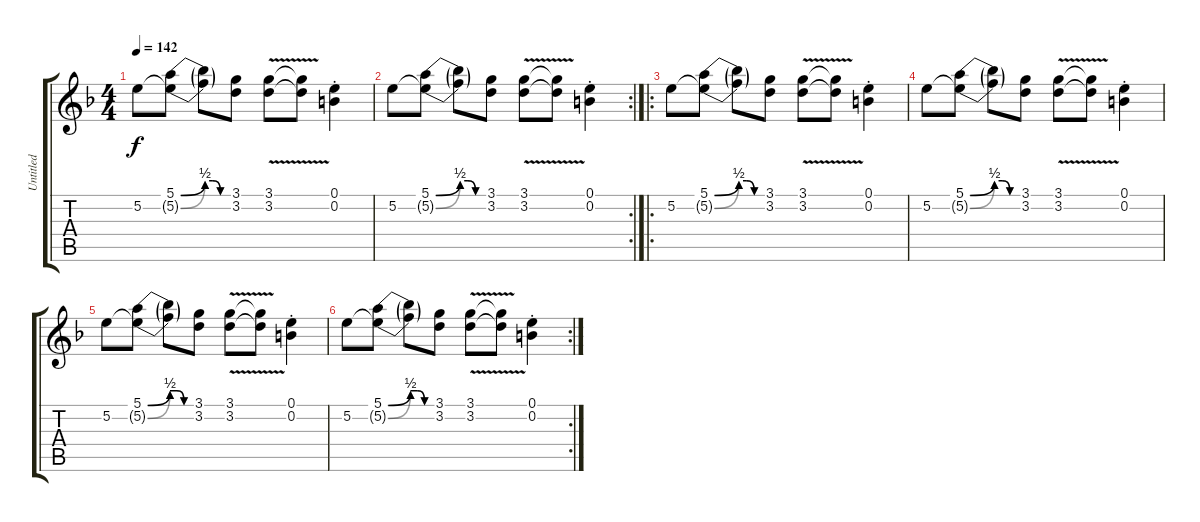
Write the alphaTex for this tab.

\track ("Untitled" "Untitled") {instrument overdrivenguitar}
\staff {score tabs}
\tuning (E4 B3 G3 D3 A2 E2) {hide}
\ts (4 4)
\tempo 142
\clef g2
\ks f
5.2.8{dy f} (5.1{be (bend 0 0 60 2)} 5.2{be (bend 0 0 60 2) t}).8 (5.1{be (custom 0 2 20 2 40 0 60 0) t} 5.2{be (custom 0 2 20 2 40 0 60 0) t}).8 (3.1 3.2).8 (3.1{v} 3.2{v}).8 (3.1{v t} 3.2{v t}).8 (0.1{st} 0.2{st}).4 |
\rc 2
5.2.8 (5.1{be (bend 0 0 60 2)} 5.2{be (bend 0 0 60 2) t}).8 (5.1{be (custom 0 2 20 2 40 0 60 0) t} 5.2{be (custom 0 2 20 2 40 0 60 0) t}).8 (3.1 3.2).8 (3.1{v} 3.2{v}).8 (3.1{v t} 3.2{v t}).8 (0.1{st} 0.2{st}).4 |
\ro
5.2.8 (5.1{be (bend 0 0 60 2)} 5.2{be (bend 0 0 60 2) t}).8 (5.1{be (custom 0 2 20 2 40 0 60 0) t} 5.2{be (custom 0 2 20 2 40 0 60 0) t}).8 (3.1 3.2).8 (3.1{v} 3.2{v}).8 (3.1{v t} 3.2{v t}).8 (0.1{st} 0.2{st}).4 |
5.2.8 (5.1{be (bend 0 0 60 2)} 5.2{be (bend 0 0 60 2) t}).8 (5.1{be (custom 0 2 20 2 40 0 60 0) t} 5.2{be (custom 0 2 20 2 40 0 60 0) t}).8 (3.1 3.2).8 (3.1{v} 3.2{v}).8 (3.1{v t} 3.2{v t}).8 (0.1{st} 0.2{st}).4 |
5.2.8 (5.1{be (bend 0 0 60 2)} 5.2{be (bend 0 0 60 2) t}).8 (5.1{be (custom 0 2 20 2 40 0 60 0) t} 5.2{be (custom 0 2 20 2 40 0 60 0) t}).8 (3.1 3.2).8 (3.1{v} 3.2{v}).8 (3.1{v t} 3.2{v t}).8 (0.1{st} 0.2{st}).4 |
\rc 2
5.2.8 (5.1{be (bend 0 0 60 2)} 5.2{be (bend 0 0 60 2) t}).8 (5.1{be (custom 0 2 20 2 40 0 60 0) t} 5.2{be (custom 0 2 20 2 40 0 60 0) t}).8 (3.1 3.2).8 (3.1{v} 3.2{v}).8 (3.1{v t} 3.2{v t}).8 (0.1{st} 0.2{st}).4
